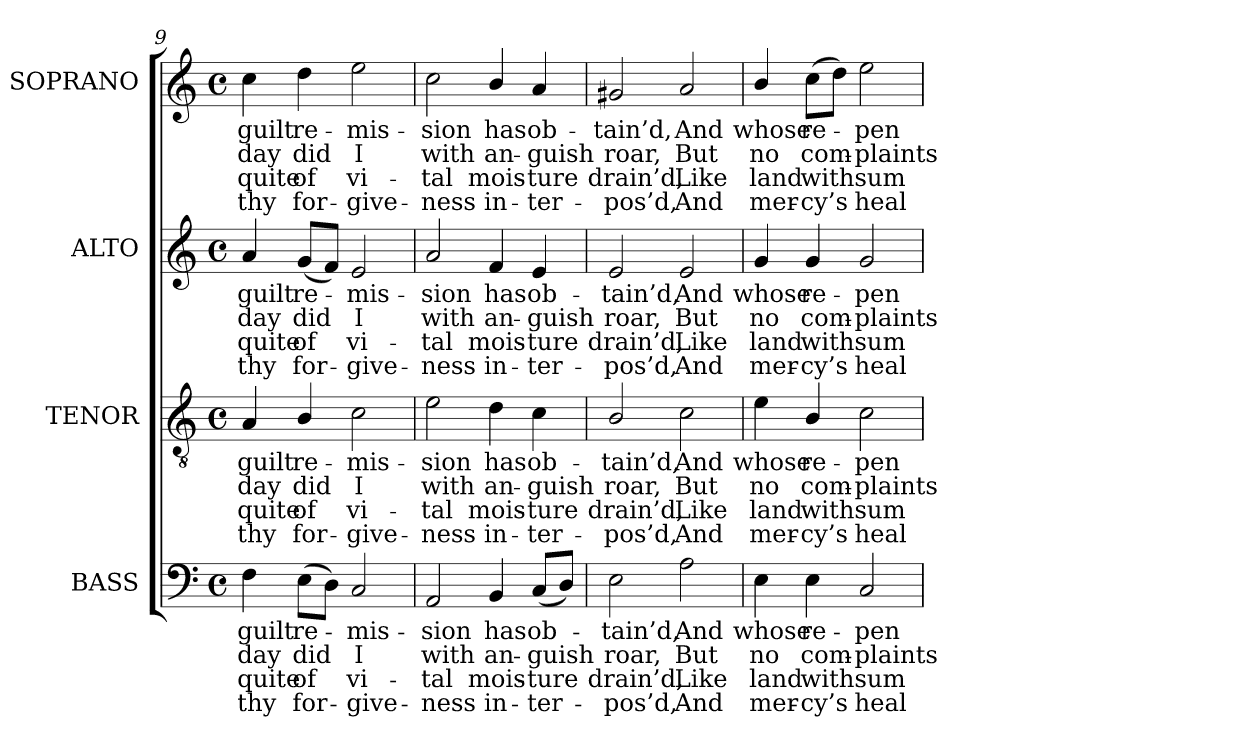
**kern	**text	**text	**text	**text	**kern	**text	**text	**text	**text	**kern	**text	**text	**text	**text	**kern	**text	**text	**text	**text
*part4	*part4	*part4	*part4	*part4	*part3	*part3	*part3	*part3	*part3	*part2	*part2	*part2	*part2	*part2	*part1	*part1	*part1	*part1	*part1
*staff4	*staff4	*staff4	*staff4	*staff4	*staff3	*staff3	*staff3	*staff3	*staff3	*staff2	*staff2	*staff2	*staff2	*staff2	*staff1	*staff1	*staff1	*staff1	*staff1
*I"BASS	*	*	*	*	*I"TENOR	*	*	*	*	*I"ALTO	*	*	*	*	*I"SOPRANO	*	*	*	*
*I'B.	*	*	*	*	*I'T.	*	*	*	*	*I'A.	*	*	*	*	*I'S.	*	*	*	*
*clefF4	*	*	*	*	*clefGv2	*	*	*	*	*clefG2	*	*	*	*	*clefG2	*	*	*	*
*	*	*	*	*	*ITrd7c12	*	*	*	*	*	*	*	*	*	*	*	*	*	*
*k[]	*	*	*	*	*k[]	*	*	*	*	*k[]	*	*	*	*	*k[]	*	*	*	*
*a:	*	*	*	*	*a:	*	*	*	*	*a:	*	*	*	*	*a:	*	*	*	*
*M4/4	*	*	*	*	*M4/4	*	*	*	*	*M4/4	*	*	*	*	*M4/4	*	*	*	*
*met(c)	*	*	*	*	*met(c)	*	*	*	*	*met(c)	*	*	*	*	*met(c)	*	*	*	*
=9	=9	=9	=9	=9	=9	=9	=9	=9	=9	=9	=9	=9	=9	=9	=9	=9	=9	=9	=9
!	!LO:LY:b:color=#000000	!LO:LY:b:color=#000000	!LO:LY:b:color=#000000	!LO:LY:b:color=#000000	!	!	!	!	!	!	!	!	!	!	!	!	!	!	!
!	!	!	!	!	!	!LO:LY:b:color=#000000	!LO:LY:b:color=#000000	!LO:LY:b:color=#000000	!LO:LY:b:color=#000000	!	!	!	!	!	!	!	!	!	!
!	!	!	!	!	!	!	!	!	!	!	!LO:LY:b:color=#000000	!LO:LY:b:color=#000000	!LO:LY:b:color=#000000	!LO:LY:b:color=#000000	!	!	!	!	!
!	!	!	!	!	!	!	!	!	!	!	!	!	!	!	!	!LO:LY:b:color=#000000	!LO:LY:b:color=#000000	!LO:LY:b:color=#000000	!LO:LY:b:color=#000000
4Fi\	guilt	day	quite	thy	4AAi/	guilt	day	quite	thy	4ai/	guilt	day	quite	thy	4cci\	guilt	day	quite	thy
!	!LO:LY:b:color=#000000	!LO:LY:b:color=#000000	!LO:LY:b:color=#000000	!LO:LY:b:color=#000000	!	!	!	!	!	!	!	!	!	!	!	!	!	!	!
!	!	!	!	!	!	!LO:LY:b:color=#000000	!LO:LY:b:color=#000000	!LO:LY:b:color=#000000	!LO:LY:b:color=#000000	!	!	!	!	!	!	!	!	!	!
!	!	!	!	!	!	!	!	!	!	!	!LO:LY:b:color=#000000	!LO:LY:b:color=#000000	!LO:LY:b:color=#000000	!LO:LY:b:color=#000000	!	!	!	!	!
!	!	!	!	!	!	!	!	!	!	!	!	!	!	!	!	!LO:LY:b:color=#000000	!LO:LY:b:color=#000000	!LO:LY:b:color=#000000	!LO:LY:b:color=#000000
(8Ei\L	re-	did	of	for-	4BBi/	re-	did	of	for-	(8gi/L	re-	did	of	for-	4ddi\	re-	did	of	for-
8Di\J)	.	.	.	.	.	.	.	.	.	8fi/J)	.	.	.	.	.	.	.	.	.
!	!LO:LY:b:color=#000000	!LO:LY:b:color=#000000	!LO:LY:b:color=#000000	!LO:LY:b:color=#000000	!	!	!	!	!	!	!	!	!	!	!	!	!	!	!
!	!	!	!	!	!	!LO:LY:b:color=#000000	!LO:LY:b:color=#000000	!LO:LY:b:color=#000000	!LO:LY:b:color=#000000	!	!	!	!	!	!	!	!	!	!
!	!	!	!	!	!	!	!	!	!	!	!LO:LY:b:color=#000000	!LO:LY:b:color=#000000	!LO:LY:b:color=#000000	!LO:LY:b:color=#000000	!	!	!	!	!
!	!	!	!	!	!	!	!	!	!	!	!	!	!	!	!	!LO:LY:b:color=#000000	!LO:LY:b:color=#000000	!LO:LY:b:color=#000000	!LO:LY:b:color=#000000
2Ci/	-mis-	I	-vi-	-give-	2Ci\	-mis-	I	-vi-	-give-	2ei/	-mis-	I	-vi-	-give-	2eei\	-mis-	I	-vi-	-give-
=10	=10	=10	=10	=10	=10	=10	=10	=10	=10	=10	=10	=10	=10	=10	=10	=10	=10	=10	=10
!	!LO:LY:b:color=#000000	!LO:LY:b:color=#000000	!LO:LY:b:color=#000000	!LO:LY:b:color=#000000	!	!	!	!	!	!	!	!	!	!	!	!	!	!	!
!	!	!	!	!	!	!LO:LY:b:color=#000000	!LO:LY:b:color=#000000	!LO:LY:b:color=#000000	!LO:LY:b:color=#000000	!	!	!	!	!	!	!	!	!	!
!	!	!	!	!	!	!	!	!	!	!	!LO:LY:b:color=#000000	!LO:LY:b:color=#000000	!LO:LY:b:color=#000000	!LO:LY:b:color=#000000	!	!	!	!	!
!	!	!	!	!	!	!	!	!	!	!	!	!	!	!	!	!LO:LY:b:color=#000000	!LO:LY:b:color=#000000	!LO:LY:b:color=#000000	!LO:LY:b:color=#000000
2AAi/	-sion	with	-tal	ness	2Ei\	-sion	with	-tal	ness	2ai/	-sion	with	-tal	ness	2cci\	-sion	with	-tal	ness
!	!LO:LY:b:color=#000000	!LO:LY:b:color=#000000	!LO:LY:b:color=#000000	!LO:LY:b:color=#000000	!	!	!	!	!	!	!	!	!	!	!	!	!	!	!
!	!	!	!	!	!	!LO:LY:b:color=#000000	!LO:LY:b:color=#000000	!LO:LY:b:color=#000000	!LO:LY:b:color=#000000	!	!	!	!	!	!	!	!	!	!
!	!	!	!	!	!	!	!	!	!	!	!LO:LY:b:color=#000000	!LO:LY:b:color=#000000	!LO:LY:b:color=#000000	!LO:LY:b:color=#000000	!	!	!	!	!
!	!	!	!	!	!	!	!	!	!	!	!	!	!	!	!	!LO:LY:b:color=#000000	!LO:LY:b:color=#000000	!LO:LY:b:color=#000000	!LO:LY:b:color=#000000
4BBi/	has	an-	mois-	-in-	4Di\	has	an-	mois-	-in-	4fi/	has	an-	mois-	-in-	4bi/	has	an-	mois-	-in-
!	!LO:LY:b:color=#000000	!LO:LY:b:color=#000000	!LO:LY:b:color=#000000	!LO:LY:b:color=#000000	!	!	!	!	!	!	!	!	!	!	!	!	!	!	!
!	!	!	!	!	!	!LO:LY:b:color=#000000	!LO:LY:b:color=#000000	!LO:LY:b:color=#000000	!LO:LY:b:color=#000000	!	!	!	!	!	!	!	!	!	!
!	!	!	!	!	!	!	!	!	!	!	!LO:LY:b:color=#000000	!LO:LY:b:color=#000000	!LO:LY:b:color=#000000	!LO:LY:b:color=#000000	!	!	!	!	!
!	!	!	!	!	!	!	!	!	!	!	!	!	!	!	!	!LO:LY:b:color=#000000	!LO:LY:b:color=#000000	!LO:LY:b:color=#000000	!LO:LY:b:color=#000000
(8Ci/L	ob-	-guish	-ture	ter-	4Ci\	ob-	-guish	-ture	ter-	4ei/	ob-	-guish	-ture	ter-	4ai/	ob-	-guish	-ture	ter-
8Di/J)	.	.	.	.	.	.	.	.	.	.	.	.	.	.	.	.	.	.	.
=11	=11	=11	=11	=11	=11	=11	=11	=11	=11	=11	=11	=11	=11	=11	=11	=11	=11	=11	=11
!	!LO:LY:b:color=#000000	!LO:LY:b:color=#000000	!LO:LY:b:color=#000000	!LO:LY:b:color=#000000	!	!	!	!	!	!	!	!	!	!	!	!	!	!	!
!	!	!	!	!	!	!LO:LY:b:color=#000000	!LO:LY:b:color=#000000	!LO:LY:b:color=#000000	!LO:LY:b:color=#000000	!	!	!	!	!	!	!	!	!	!
!	!	!	!	!	!	!	!	!	!	!	!LO:LY:b:color=#000000	!LO:LY:b:color=#000000	!LO:LY:b:color=#000000	!LO:LY:b:color=#000000	!	!	!	!	!
!	!	!	!	!	!	!	!	!	!	!	!	!	!	!	!	!LO:LY:b:color=#000000	!LO:LY:b:color=#000000	!LO:LY:b:color=#000000	!LO:LY:b:color=#000000
2Ei\	-tain’d,	roar,	-drain’d,	pos’d,	2BBi/	-tain’d,	roar,	-drain’d,	pos’d,	2ei/	-tain’d,	roar,	-drain’d,	pos’d,	2g#Xi/	-tain’d,	roar,	-drain’d,	pos’d,
!	!LO:LY:b:color=#000000	!LO:LY:b:color=#000000	!LO:LY:b:color=#000000	!LO:LY:b:color=#000000	!	!	!	!	!	!	!	!	!	!	!	!	!	!	!
!	!	!	!	!	!	!LO:LY:b:color=#000000	!LO:LY:b:color=#000000	!LO:LY:b:color=#000000	!LO:LY:b:color=#000000	!	!	!	!	!	!	!	!	!	!
!	!	!	!	!	!	!	!	!	!	!	!LO:LY:b:color=#000000	!LO:LY:b:color=#000000	!LO:LY:b:color=#000000	!LO:LY:b:color=#000000	!	!	!	!	!
!	!	!	!	!	!	!	!	!	!	!	!	!	!	!	!	!LO:LY:b:color=#000000	!LO:LY:b:color=#000000	!LO:LY:b:color=#000000	!LO:LY:b:color=#000000
2Ai\	And	But	Like	And	2Ci\	And	But	Like	And	2ei/	And	But	Like	And	2ai/	And	But	Like	And
=12	=12	=12	=12	=12	=12	=12	=12	=12	=12	=12	=12	=12	=12	=12	=12	=12	=12	=12	=12
!	!LO:LY:b:color=#000000	!LO:LY:b:color=#000000	!LO:LY:b:color=#000000	!LO:LY:b:color=#000000	!	!	!	!	!	!	!	!	!	!	!	!	!	!	!
!	!	!	!	!	!	!LO:LY:b:color=#000000	!LO:LY:b:color=#000000	!LO:LY:b:color=#000000	!LO:LY:b:color=#000000	!	!	!	!	!	!	!	!	!	!
!	!	!	!	!	!	!	!	!	!	!	!LO:LY:b:color=#000000	!LO:LY:b:color=#000000	!LO:LY:b:color=#000000	!LO:LY:b:color=#000000	!	!	!	!	!
!	!	!	!	!	!	!	!	!	!	!	!	!	!	!	!	!LO:LY:b:color=#000000	!LO:LY:b:color=#000000	!LO:LY:b:color=#000000	!LO:LY:b:color=#000000
4Ei\	whose	no	land	mer-	4Ei\	whose	no	land	mer-	4gi/	whose	no	land	mer-	4bi/	whose	no	land	mer-
!	!LO:LY:b:color=#000000	!LO:LY:b:color=#000000	!LO:LY:b:color=#000000	!LO:LY:b:color=#000000	!	!	!	!	!	!	!	!	!	!	!	!	!	!	!
!	!	!	!	!	!	!LO:LY:b:color=#000000	!LO:LY:b:color=#000000	!LO:LY:b:color=#000000	!LO:LY:b:color=#000000	!	!	!	!	!	!	!	!	!	!
!	!	!	!	!	!	!	!	!	!	!	!LO:LY:b:color=#000000	!LO:LY:b:color=#000000	!LO:LY:b:color=#000000	!LO:LY:b:color=#000000	!	!	!	!	!
!	!	!	!	!	!	!	!	!	!	!	!	!	!	!	!	!LO:LY:b:color=#000000	!LO:LY:b:color=#000000	!LO:LY:b:color=#000000	!LO:LY:b:color=#000000
4Ei\	re-	com-	-with	cy’s	4BBi/	re-	com-	-with	cy’s	4gi/	re-	com-	-with	cy’s	(8cci\L	re-	com-	-with	cy’s
.	.	.	.	.	.	.	.	.	.	.	.	.	.	.	8ddi\J)	.	.	.	.
!	!LO:LY:b:color=#000000	!LO:LY:b:color=#000000	!LO:LY:b:color=#000000	!LO:LY:b:color=#000000	!	!	!	!	!	!	!	!	!	!	!	!	!	!	!
!	!	!	!	!	!	!LO:LY:b:color=#000000	!LO:LY:b:color=#000000	!LO:LY:b:color=#000000	!LO:LY:b:color=#000000	!	!	!	!	!	!	!	!	!	!
!	!	!	!	!	!	!	!	!	!	!	!LO:LY:b:color=#000000	!LO:LY:b:color=#000000	!LO:LY:b:color=#000000	!LO:LY:b:color=#000000	!	!	!	!	!
!	!	!	!	!	!	!	!	!	!	!	!	!	!	!	!	!LO:LY:b:color=#000000	!LO:LY:b:color=#000000	!LO:LY:b:color=#000000	!LO:LY:b:color=#000000
2Ci/	-pen-	-plaints	sum-	-heal-	2Ci\	-pen-	-plaints	sum-	-heal-	2gi/	-pen-	-plaints	sum-	-heal-	2eei\	-pen-	-plaints	sum-	-heal-
=	=	=	=	=	=	=	=	=	=	=	=	=	=	=	=	=	=	=	=
*-	*-	*-	*-	*-	*-	*-	*-	*-	*-	*-	*-	*-	*-	*-	*-	*-	*-	*-	*-
